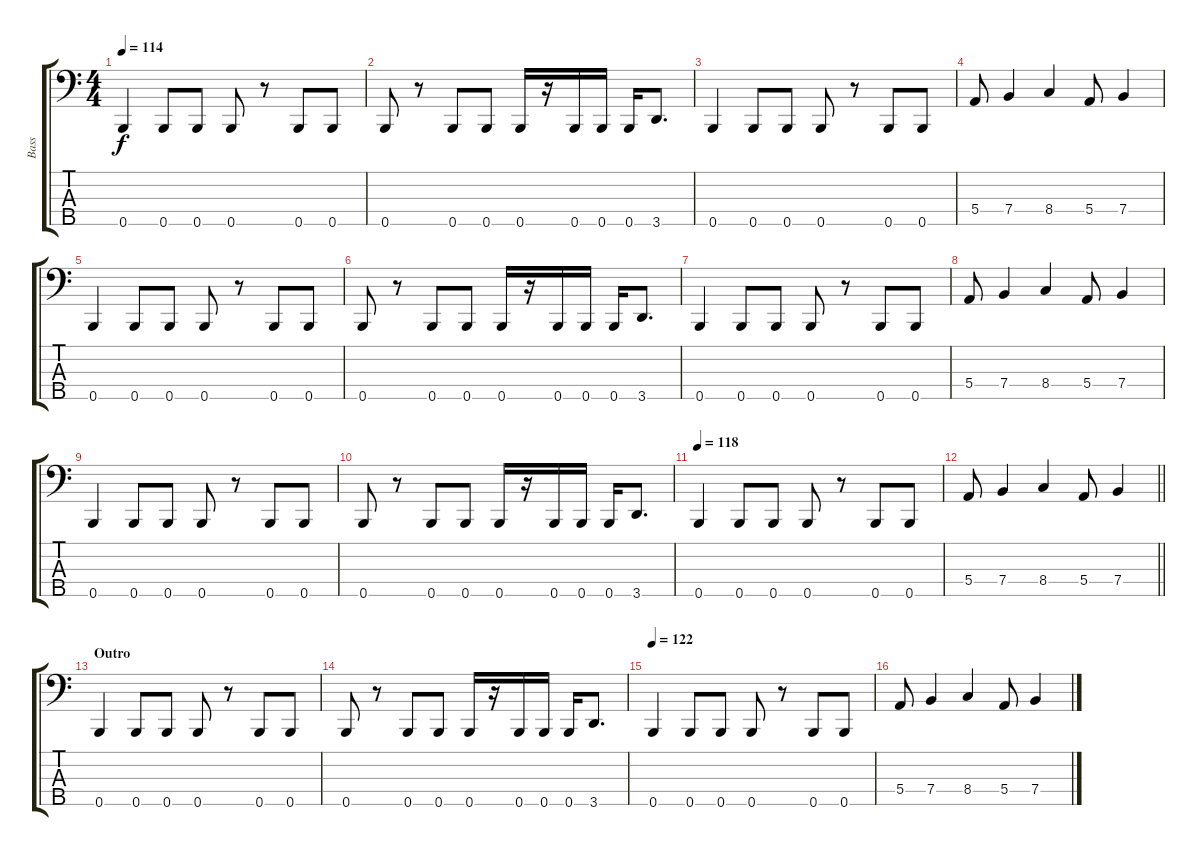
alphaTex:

\track ("Bass" "Bass") {instrument electricbasspick}
\staff {score tabs}
\tuning (G2 D2 A1 E1 B0) {hide}
\ts (4 4)
\tempo 114
\clef f4
\ks c
0.5.4{dy f} 0.5.8 0.5.8 0.5.8 r.8 0.5.8 0.5.8 |
0.5.8 r.8 0.5.8 0.5.8 0.5.16 r.16 0.5.16 0.5.16 0.5.16 3.5.8{d} |
0.5.4 0.5.8 0.5.8 0.5.8 r.8 0.5.8 0.5.8 |
5.4.8 7.4.4 8.4.4 5.4.8 7.4.4 |
0.5.4 0.5.8 0.5.8 0.5.8 r.8 0.5.8 0.5.8 |
0.5.8 r.8 0.5.8 0.5.8 0.5.16 r.16 0.5.16 0.5.16 0.5.16 3.5.8{d} |
0.5.4 0.5.8 0.5.8 0.5.8 r.8 0.5.8 0.5.8 |
5.4.8 7.4.4 8.4.4 5.4.8 7.4.4 |
0.5.4 0.5.8 0.5.8 0.5.8 r.8 0.5.8 0.5.8 |
0.5.8 r.8 0.5.8 0.5.8 0.5.16 r.16 0.5.16 0.5.16 0.5.16 3.5.8{d} |
\tempo 118
0.5.4 0.5.8 0.5.8 0.5.8 r.8 0.5.8 0.5.8 |
\barLineRight lightlight
5.4.8 7.4.4 8.4.4 5.4.8 7.4.4 |
\section ("" "Outro")
0.5.4 0.5.8 0.5.8 0.5.8 r.8 0.5.8 0.5.8 |
0.5.8 r.8 0.5.8 0.5.8 0.5.16 r.16 0.5.16 0.5.16 0.5.16 3.5.8{d} |
\tempo 122
0.5.4 0.5.8 0.5.8 0.5.8 r.8 0.5.8 0.5.8 |
5.4.8 7.4.4 8.4.4 5.4.8 7.4.4
